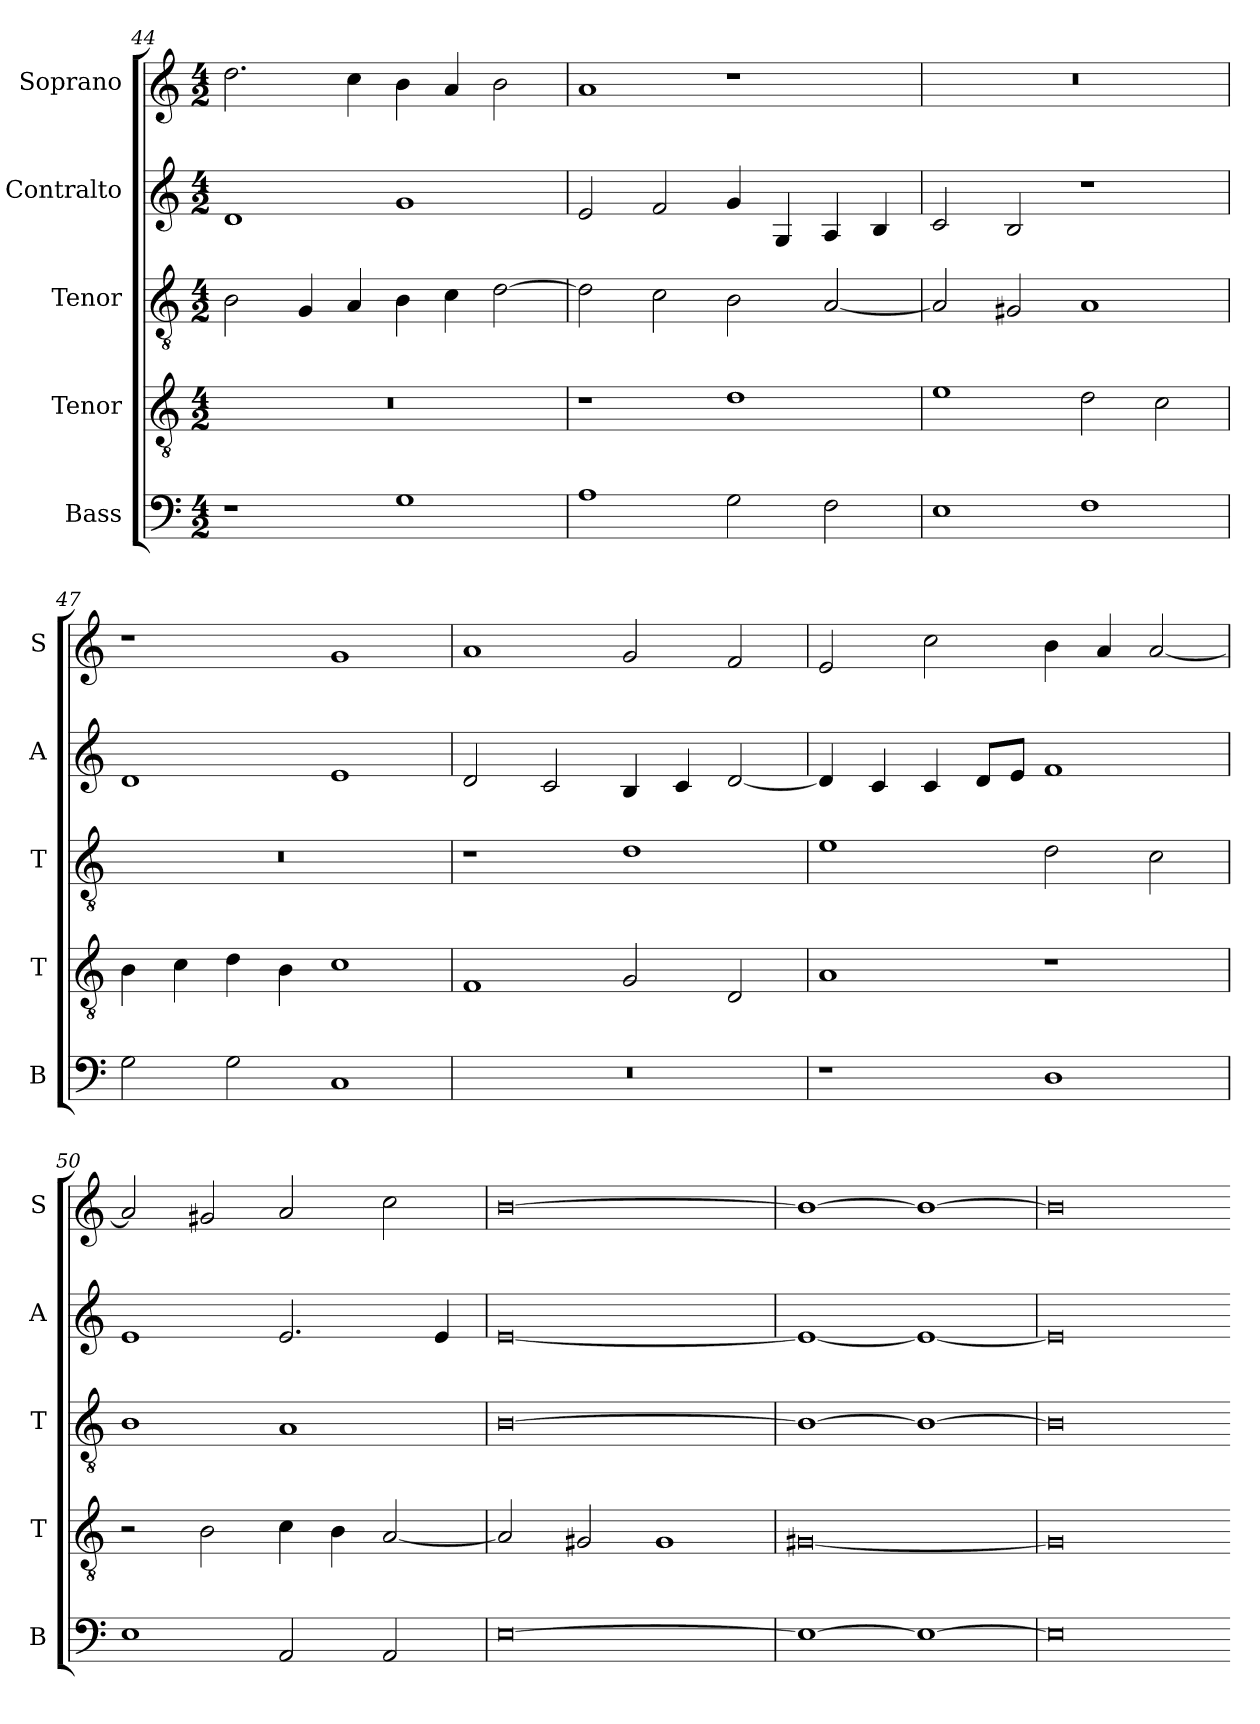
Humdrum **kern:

**kern	**kern	**kern	**kern	**kern
*part5	*part4	*part3	*part2	*part1
*staff5	*staff4	*staff3	*staff2	*staff1
*I"Bass	*I"Tenor	*I"Tenor	*I"Contralto	*I"Soprano
*I'B	*I'T	*I'T	*I'A	*I'S
*clefF4	*clefGv2	*clefGv2	*clefG2	*clefG2
*k[]	*k[]	*k[]	*k[]	*k[]
*E:phr	*E:phr	*E:phr	*E:phr	*E:phr
*M4/2	*M4/2	*M4/2	*M4/2	*M4/2
=44	=44	=44	=44	=44
1r	0r	2B	1d	2.dd
.	.	4G	.	.
.	.	4A	.	4cc
1G	.	4B	1g	4b
.	.	4c	.	4a
.	.	[2d	.	2b
=45	=45	=45	=45	=45
1A	1r	2d]	2e	1a
.	.	2c	2f	.
2G	1d	2B	4g	1r
.	.	.	4G	.
2F	.	[2A	4A	.
.	.	.	4B	.
=46	=46	=46	=46	=46
1E	1e	2A]	2c	0r
.	.	2G#X	2B	.
1F	2d	1A	1r	.
.	2c	.	.	.
=47	=47	=47	=47	=47
2G	4B	0r	1d	1r
.	4c	.	.	.
2G	4d	.	.	.
.	4B	.	.	.
1C	1c	.	1e	1g
=48	=48	=48	=48	=48
0r	1F	1r	2d	1a
.	.	.	2c	.
.	2G	1d	4B	2g
.	.	.	4c	.
.	2D	.	[2d	2f
=49	=49	=49	=49	=49
1r	1A	1e	4d]	2e
.	.	.	4c	.
.	.	.	4c	2cc
.	.	.	8d/L	.
.	.	.	8e/J	.
1D	1r	2d	1f	4b
.	.	.	.	4a
.	.	2c	.	[2a
=50	=50	=50	=50	=50
1E	2r	1B	1e	2a]
.	2B	.	.	2g#X
2AA	4c	1A	2.e	2a
.	4B	.	.	.
2AA	[2A	.	.	2cc
.	.	.	4e	.
=51	=51	=51	=51	=51
[0E	2A]	[0B	[0e	[0b
.	2G#X	.	.	.
.	1G#	.	.	.
=52	=52	=52	=52	=52
1E_	[0G#X	1B_	1e_	1b_
1E_	.	1B_	1e_	1b_
=53	=53	=53	=53	=53
0E]	0G#]	0B]	0e]	0b]
=-	=-	=-	=-	=-
*-	*-	*-	*-	*-
